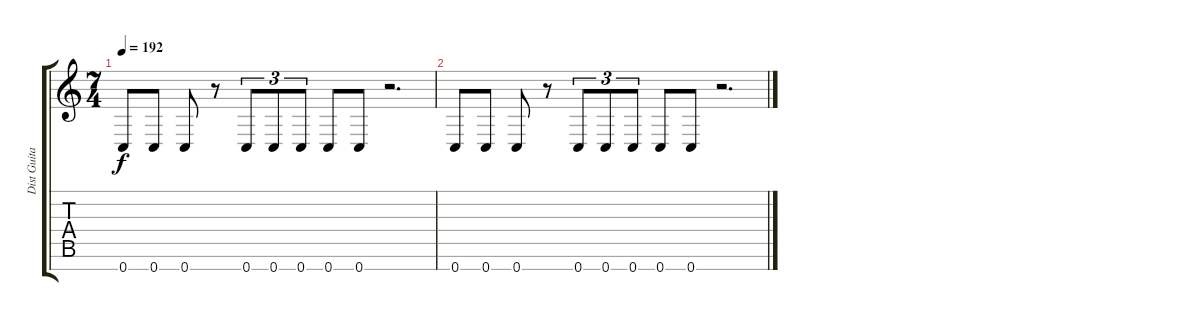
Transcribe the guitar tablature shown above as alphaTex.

\track ("Dist Guitar 1" "Dist Guita") {instrument distortionguitar}
\staff {score tabs}
\tuning (F4 C4 G3 Eb3 Bb2 F2 C2) {hide}
\ts (7 4)
\tempo 192
\clef g2
\ks c
0.7.8{dy f} 0.7.8 0.7.8 r.8 0.7.8{tu (3 2)} 0.7.8{tu (3 2)} 0.7.8{tu (3 2)} 0.7.8 0.7.8 r.2{d} |
0.7.8 0.7.8 0.7.8 r.8 0.7.8{tu (3 2)} 0.7.8{tu (3 2)} 0.7.8{tu (3 2)} 0.7.8 0.7.8 r.2{d}
